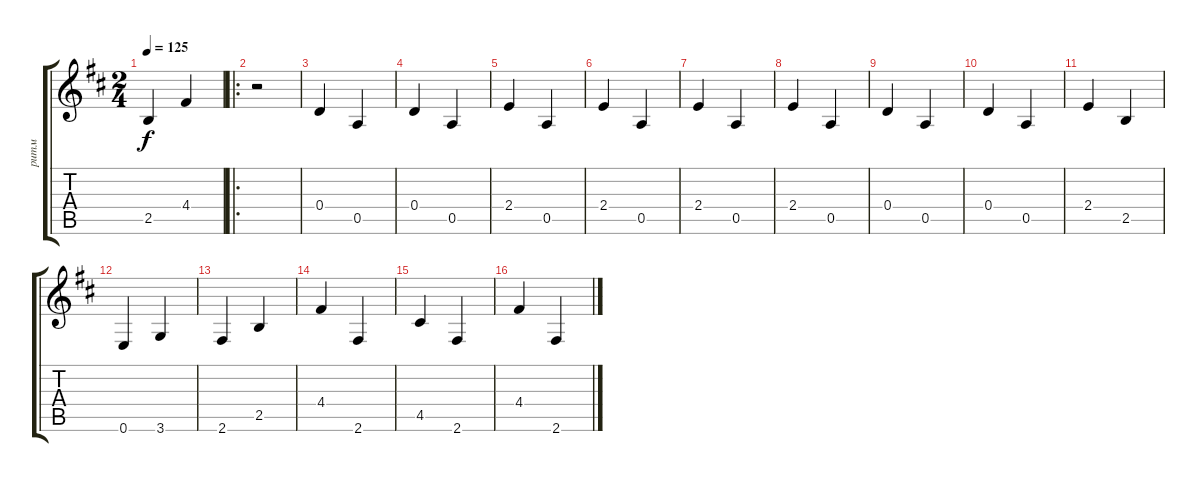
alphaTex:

\track ("ритм" "ритм") {instrument acousticguitarsteel}
\staff {score tabs}
\tuning (E4 B3 G3 D3 A2 E2) {hide}
\ts (2 4)
\tempo 125
\clef g2
\ks bminor
2.5.4{dy f} 4.4.4 |
\ro
r.2 |
0.4.4 0.5.4 |
0.4.4 0.5.4 |
2.4.4 0.5.4 |
2.4.4 0.5.4 |
2.4.4 0.5.4 |
2.4.4 0.5.4 |
0.4.4 0.5.4 |
0.4.4 0.5.4 |
2.4.4 2.5.4 |
0.6.4 3.6.4 |
2.6.4 2.5.4 |
4.4.4 2.6.4 |
4.5.4 2.6.4 |
4.4.4 2.6.4
